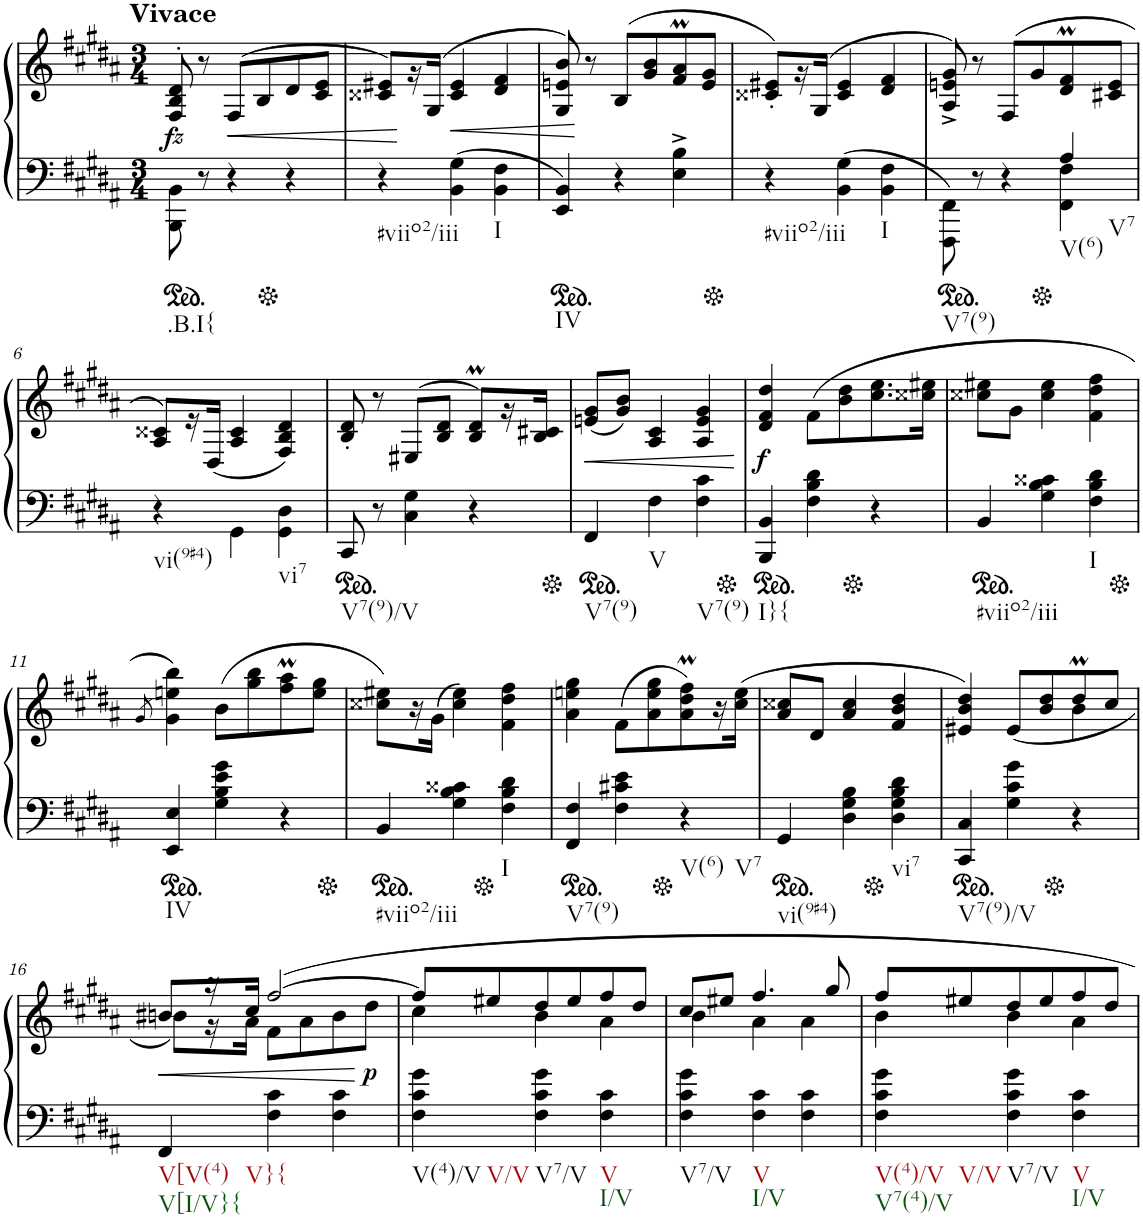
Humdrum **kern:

**kern	**kern	**dynam
*part2	*part1	*part1
*staff2	*staff1	*staff1
*I"Piano	*I"Piano	*
*I'Pno	*I'Pno	*
*clefF4	*clefG2	*
*k[f#c#g#d#a#]	*k[f#c#g#d#a#]	*
*B:	*B:	*
*M3/4	*M3/4	*
*ped	*	*
=1	=1	=1
!	!LO:TX:a:B:t=Vivace	!
!LO:TX:b:t=.B.I{	!	!
!	!	!LO:DY:b
8BBB\ 8BB\	8F#/'> 8B/'> 8d#/'>	fz
8r	8r	.
!	!	!LO:HP:b
4r	(>8F#/L	<
.	8B/	.
*Xped	*	*
4r	8d#/	.
.	8c#/ 8e/J	.
=2	=2	=2
!LO:TX:b:t=#viio2/iii	!	!
4r	8c##X/ 8e#X/L)	.
.	16r	[
.	(>16G#/JJ	.
!	!	!LO:HP:b
(4BB\ 4G#\	4c##/ 4e#/	<
!LO:TX:b:t=I	!	!
4BB\ 4F#\	4d#/ 4f#/	.
=3	=3	=3
*ped	*	*
!LO:TX:b:t=IV	!	!
4EE/ 4BB/)	8G#/ 8en/ 8b/)	.
.	8r	[
4r	(>8B/L	.
.	8g#/ 8b/	.
4E\^ 4B\^	8f#/M 8a#/M	.
.	8e/ 8g#/J	.
=4	=4	=4
*Xped	*	*
!LO:TX:b:t=#viio2/iii	!	!
4r	8c##X/' 8e#X/'L)	.
.	16r	.
.	(>16G#/JJ	.
(4BB\ 4G#\	4c##/ 4e#/	.
!LO:TX:b:t=I	!	!
4BB\ 4F#\	4d#/ 4f#/	.
=5	=5	=5
*ped	*	*
*^	*	*
!LO:TX:b:t=V7(9)	!	!	!
8FFF#\ 8FF#\)	2ryy	8A#/^ 8en/^ 8g#/^)	.
8r	.	8r	.
4r	.	(>8F#/L	.
.	.	8g#/	.
*Xped	*	*	*
!LO:TX:b:t=V(6)	!	!	!
!LO:TX:b:t=V7	!	!	!
4A#/	4FF#\ 4F#\	8d#/M 8f#/M	.
.	.	8c#X/ 8e/J	.
*v	*v	*	*
!!LO:LB:g=z
=6	=6	=6
!LO:TX:b:t=vi(9#4)	!	!
4r	8A#/ 8c##X/L)	.
.	16r	.
.	(16D#/JJ	.
4GG#\	4A#/ 4c##/	.
!LO:TX:b:t=vi7	!	!
4GG#\ 4D#\	4F#/ 4B/ 4d#/)	.
=7	=7	=7
*ped	*	*
!LO:TX:b:t=V7(9)/V	!	!
8CC#/	8B/' 8d#/'	.
8r	8r	.
4C#\ 4G#\	(>8E#X/L	.
.	8B/ 8d#/J	.
4r	8B/M 8d#/ML)	.
.	16r	.
.	16B/ 16c#X/JJ	.
=8	=8	=8
*Xped	*	*
*ped	*	*
!LO:TX:b:t=V7(9)	!	!
!	!	!LO:HP:b
4FF#/	(8en/ 8g#/L	<
.	8g#/ 8b/J)	.
!LO:TX:b:t=V	!	!
4F#\	4A#/ 4c#/	.
!LO:TX:b:t=V7(9)	!	!
4F#\ 4c#\	4A#/ 4e/ 4g#/	.
.	.	[
=9	=9	=9
*Xped	*	*
*ped	*	*
!LO:TX:b:t=I}{	!	!
!	!	!LO:DY:b
4BBB/ 4BB/	4d#/ 4f#/ 4dd#/	f
4F#\ 4B\ 4d#\	(8f#\L	.
.	8b\ 8dd#\	.
*Xped	*	*
4r	8.cc#\ 8.ee\	.
.	16cc##X\ 16ee#X\Jk	.
=10	=10	=10
*ped	*	*
!LO:TX:b:t=#viio2/iii	!	!
4BB/	8cc##X\ 8ee#X\L	.
.	8g#\J	.
4G#\ 4B\ 4c##X\	4cc##\ 4ee#\	.
!LO:TX:b:t=I	!	!
4F#\ 4B\ 4d#\	4f#\ 4dd#\ 4ff#\	.
!!LO:LB:g=z
=11	=11	=11
.	8qg#/	.
*Xped	*	*
*ped	*	*
!LO:TX:b:t=IV	!	!
4EE/ 4E/	4g#\ 4een\ 4bb\)	.
4G#\ 4B\ 4e\ 4g#\	(8b\L	.
.	8gg#\ 8bb\	.
4r	8ff#\M 8aa#\M	.
.	8ee\ 8gg#\J	.
=12	=12	=12
*Xped	*	*
*ped	*	*
!LO:TX:b:t=#viio2/iii	!	!
4BB/	8cc##X\ 8ee#X\L)	.
.	16r	.
.	(16g#\JJ	.
4G#\ 4B\ 4c##X\	4cc##\ 4ee#\)	.
*Xped	*	*
!LO:TX:b:t=I	!	!
4F#\ 4B\ 4d#\	4f#\ 4dd#\ 4ff#\	.
=13	=13	=13
*ped	*	*
!LO:TX:b:t=V7(9)	!	!
4FF#/ 4F#/	4a#\ 4een\ 4gg#\	.
4F#\ 4c#X\ 4e\	(8f#\L	.
.	8a#\ 8ee\ 8gg#\	.
*Xped	*	*
!LO:TX:b:t=V(6)	!	!
!LO:TX:b:t=V7	!	!
4r	8a#\M 8dd#\M 8ff#\M)	.
.	16r	.
.	(16cc#\ 16ee\JJ	.
=14	=14	=14
*ped	*	*
!LO:TX:b:t=vi(9#4)	!	!
4GG#/	8a#/ 8cc##X/L	.
.	8d#/J	.
4D#\ 4G#\ 4B\	4a#/ 4cc##/	.
*Xped	*	*
!LO:TX:b:t=vi7	!	!
4D#\ 4G#\ 4B\ 4d#\	4f#/ 4b/ 4dd#/	.
=15	=15	=15
*ped	*	*
*	*^	*
!LO:TX:b:t=V7(9)/V	!	!	!
4CC#/ 4C#/	4e#X/ 4b/ 4dd#/)	2ryy	.
4G#\ 4c#\ 4g#\	(8e#/L	.	.
.	8b/ 8dd#/	.	.
*Xped	*	*	*
4r	8dd#m/	4b\	.
.	8cc#/J	.	.
!!LO:LB:g=z	!!
=16	=16	=16	=16
!LO:TX:b:t=V[V(4)	!	!	!
!LO:TX:b:t=V[I/V}{	!	!	!
!LO:TX:b:t=V}{	!	!	!
!	!	!	!LO:HP:b
4FF#/	8b#X/L	8bn\L)	<
.	16r	16r	.
.	16cc#/JJ	16a#\JJ	.
4F#\ 4c#\	[2ff#/	8f#\L	.
.	.	8a#\	.
4F#\ 4c#\	.	8b\	.
!	!	!	!LO:DY:n=1:b
.	.	8dd#\J	[ p
=17	=17	=17	=17
!LO:TX:b:t=V(4)/V	!	!	!
!LO:TX:b:t=V/V	!	!	!
4F#\ 4c#\ 4g#\	8ff#/L]	4cc#\	.
.	8ee#X/	.	.
!LO:TX:b:t=V7/V	!	!	!
4F#\ 4c#\ 4g#\	8dd#/	4b\	.
.	8ee#/	.	.
!LO:TX:b:t=V	!	!	!
!LO:TX:b:t=I/V	!	!	!
4F#\ 4c#\	8ff#/	4a#\	.
.	8dd#/J	.	.
=18	=18	=18	=18
!LO:TX:b:t=V7/V	!	!	!
4F#\ 4c#\ 4g#\	8cc#/L	4b\	.
.	8ee#X/J	.	.
!LO:TX:b:t=V	!	!	!
!LO:TX:b:t=I/V	!	!	!
4F#\ 4c#\	4.ff#/	4a#\	.
4F#\ 4c#\	.	4a#\	.
.	8gg#/	.	.
=19	=19	=19	=19
!LO:TX:b:t=V(4)/V	!	!	!
!LO:TX:b:t=V7(4)/V	!	!	!
!LO:TX:b:t=V/V	!	!	!
4F#\ 4c#\ 4g#\	8ff#/L	4b\	.
.	8ee#X/	.	.
!LO:TX:b:t=V7/V	!	!	!
4F#\ 4c#\ 4g#\	8dd#/	4b\	.
.	8ee#/	.	.
!LO:TX:b:t=V	!	!	!
!LO:TX:b:t=I/V	!	!	!
4F#\ 4c#\	8ff#/	4a#\	.
.	8dd#/J	.	.
*	*v	*v	*
=	=	=
*-	*-	*-
